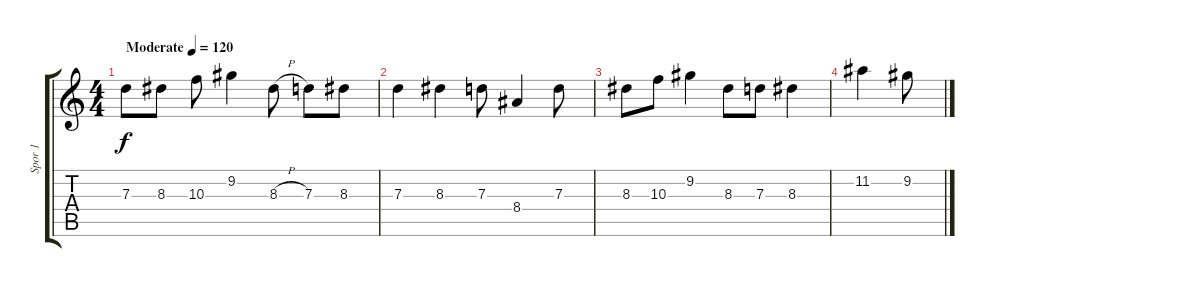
\track ("Spor 1" "Spor 1") {instrument distortionguitar}
\staff {score tabs}
\tuning (E4 B3 G3 D3 A2 E2) {hide}
\ts (4 4)
\tempo (120 "Moderate")
\clef g2
\ks c
7.3.8{dy f instrument distortionguitar} 8.3.8 10.3.8 9.2.4 8.3{h}.8 7.3.8 8.3.8 |
7.3.4 8.3.4 7.3.8 8.4.4 7.3.8 |
8.3.8 10.3.8 9.2.4 8.3.8 7.3.8 8.3.4 |
11.2.4 9.2.8
